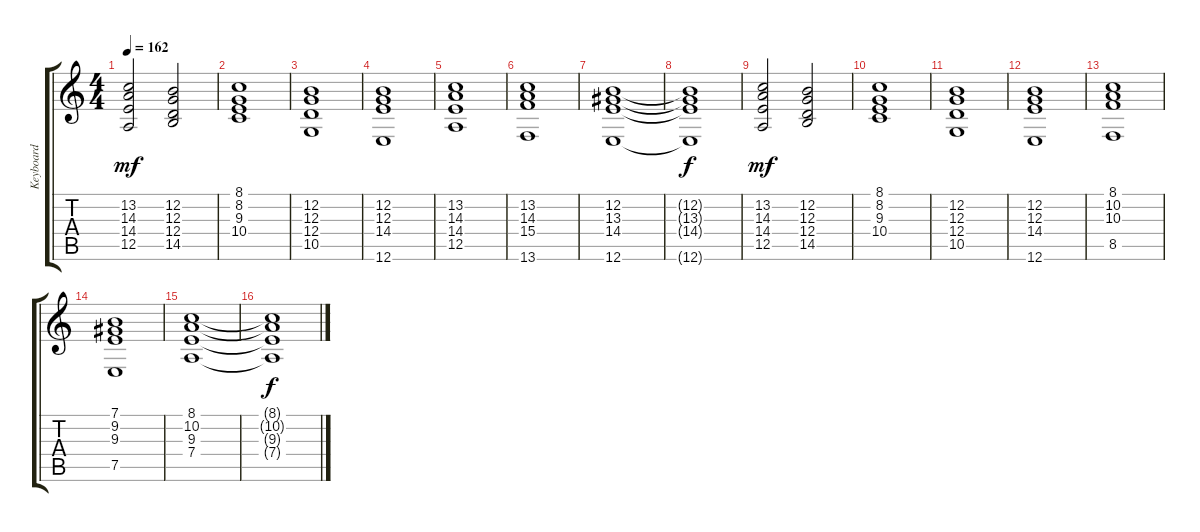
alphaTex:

\track ("Keyboard" "Keyboard") {instrument rockorgan}
\staff {score tabs}
\tuning (E4 B3 G3 D3 A2 E2) {hide}
\ts (4 4)
\tempo 162
\clef g2
\ks c
(13.2 14.3 14.4 12.5).2{dy mf} (12.2 12.3 12.4 14.5).2 |
(8.1 8.2 9.3 10.4).1 |
(12.2 12.3 12.4 10.5).1 |
(12.2 12.3 14.4 12.6).1 |
(13.2 14.3 14.4 12.5).1 |
(13.2 14.3 15.4 13.6).1 |
(12.2 13.3 14.4 12.6).1 |
(12.2{t} 13.3{t} 14.4{t} 12.6{t}).1{dy f} |
(13.2 14.3 14.4 12.5).2{dy mf} (12.2 12.3 12.4 14.5).2 |
(8.1 8.2 9.3 10.4).1 |
(12.2 12.3 12.4 10.5).1 |
(12.2 12.3 14.4 12.6).1 |
(8.1 10.2 10.3 8.5).1 |
(7.1 9.2 9.3 7.5).1 |
(8.1 10.2 9.3 7.4).1 |
(8.1{t} 10.2{t} 9.3{t} 7.4{t}).1{dy f}
